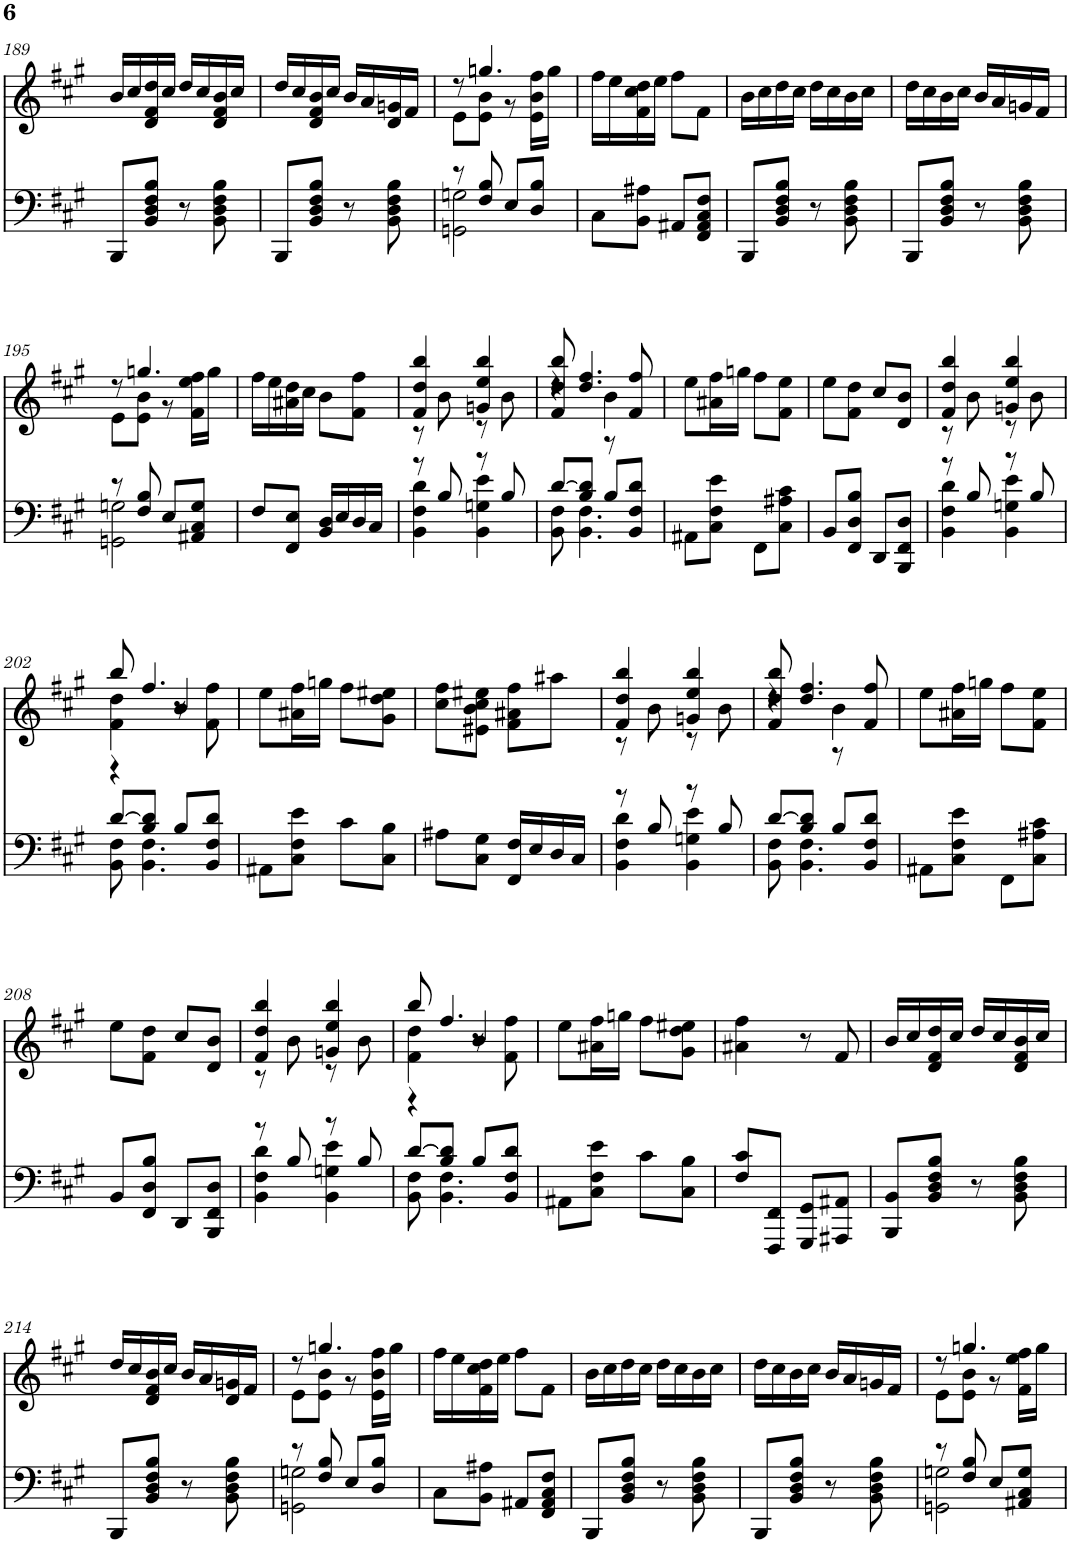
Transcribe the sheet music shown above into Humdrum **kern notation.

**kern	**kern
*part2	*part1
*staff2	*staff1
*I"Piano	*I"Piano
*I'Pno	*I'Pno
!!LO:PB:g=z
*clefF4	*clefG2
*k[f#c#g#]	*k[f#c#g#]
*M2/4	*M2/4
=189	=189
8BBB/L	16b/LL
.	16cc#/
8BB/ 8D/ 8F#/ 8B/J	16d/ 16f#/ 16dd/
.	16cc#/JJ
8r	16dd/LL
.	16cc#/
8BB\ 8D\ 8F#\ 8B\	16d/ 16f#/ 16b/
.	16cc#/JJ
=190	=190
8BBB/L	16dd/LL
.	16cc#/
8BB/ 8D/ 8F#/ 8B/J	16d/ 16f#/ 16b/
.	16cc#/JJ
8r	16b/LL
.	16a/
8BB\ 8D\ 8F#\ 8B\	16d/ 16gn/
.	16f#/JJ
=191	=191
*^	*^
8r	2GGn\ 2Gn\	8r	8e\L
8F#/ 8B/	.	4.ggn/	8e\ 8b\J
8E/L	.	.	8r
8D/ 8B/J	.	.	16e\ 16b\ 16ff#\LL
.	.	.	16gg\JJ
*v	*v	*	*
*	*v	*v
=192	=192
8C#\L	16ff#\LL
.	16ee\
8BB\ 8A#X\J	16f#\ 16cc#\ 16dd\
.	16ee\JJ
8AA#X/L	8ff#\L
8FF#/ 8AA#/ 8C#/ 8F#/J	8f#\J
=193	=193
8BBB/L	16b\LL
.	16cc#\
8BB/ 8D/ 8F#/ 8B/J	16dd\
.	16cc#\JJ
8r	16dd\LL
.	16cc#\
8BB\ 8D\ 8F#\ 8B\	16b\
.	16cc#\JJ
=194	=194
8BBB/L	16dd\LL
.	16cc#\
8BB/ 8D/ 8F#/ 8B/J	16b\
.	16cc#\JJ
8r	16b/LL
.	16a/
8BB\ 8D\ 8F#\ 8B\	16gn/
.	16f#/JJ
!!LO:LB:g=z
=195	=195
*^	*^
8r	2GGn\ 2Gn\	8r	8e\L
8F#/ 8B/	.	4.ggn/	8e\ 8b\J
8E/L	.	.	8r
8AA#X/ 8C#/ 8G/J	.	.	16f#\ 16ee\ 16ff#\LL
.	.	.	16gg\JJ
*v	*v	*	*
*	*v	*v
=196	=196
8F#/L	16ff#\LL
.	16ee\
8FF#/ 8E/J	16a#X\ 16dd\
.	16cc#\JJ
16BB/ 16D/LL	8b\L
16E/	.
16D/	8f#\ 8ff#\J
16C#/JJ	.
=197	=197
*^	*^
8r	4BB\ 4F#\ 4d\	4f#/ 4dd/ 4bb/	8r
8B/	.	.	8b\
8r	4BB\ 4Gn\ 4e\	4gn/ 4ee/ 4bb/	8r
8B/	.	.	8b\
=198	=198	=198	=198
*	*	*	*^
[8d/L	8BB\ 8F#\	8dd/ 8bb/	4r	4f#/
8B/ 8d/]J	4.BB\ 4.F#\	4.dd/ 4.ff#/	.	.
8B/L	.	.	4b\	8r
8BB/ 8F#/ 8d/J	.	.	.	8f#/ 8ff#/
*v	*v	*	*	*
*	*v	*v	*v
=199	=199
8AA#X\L	8ee\L
8C#\ 8F#\ 8e\J	16a#X\ 16ff#\L
.	16ggn\JJ
8FF#\L	8ff#\L
8C#\ 8A#X\ 8c#\J	8f#\ 8ee\J
=200	=200
8BB/L	8ee\L
8FF#/ 8D/ 8B/J	8f#\ 8dd\J
8DD/L	8cc#/L
8BBB/ 8FF#/ 8D/J	8d/ 8b/J
=201	=201
*^	*^
8r	4BB\ 4F#\ 4d\	4f#/ 4dd/ 4bb/	8r
8B/	.	.	8b\
8r	4BB\ 4Gn\ 4e\	4gn/ 4ee/ 4bb/	8r
8B/	.	.	8b\
!!LO:LB:g=z
=202	=202	=202	=202
*	*	*	*^
[8d/L	8BB\ 8F#\	8bb/	4f#\ 4dd\	4r
8B/ 8d/]J	4.BB\ 4.F#\	4.ff#/	.	.
8B/L	.	.	8r	4b/
8BB/ 8F#/ 8d/J	.	.	8f#\ 8ff#\	.
*v	*v	*	*	*
*	*v	*v	*v
=203	=203
8AA#X\L	8ee\L
8C#\ 8F#\ 8e\J	16a#X\ 16ff#\L
.	16ggn\JJ
8c#\L	8ff#\L
8C#\ 8B\J	8g#\ 8dd\ 8ee#X\J
=204	=204
8A#X\L	8cc#\ 8ff#\L
8C#\ 8G#\J	8e#X\ 8b\ 8cc#\ 8ee#X\J
16FF#/ 16F#/LL	8f#\ 8a#X\ 8ff#\L
16E/	.
16D/	8aa#X\J
16C#/JJ	.
=205	=205
*^	*^
8r	4BB\ 4F#\ 4d\	4f#/ 4dd/ 4bb/	8r
8B/	.	.	8b\
8r	4BB\ 4Gn\ 4e\	4gn/ 4ee/ 4bb/	8r
8B/	.	.	8b\
=206	=206	=206	=206
*	*	*	*^
[8d/L	8BB\ 8F#\	8dd/ 8bb/	4r	4f#/
8B/ 8d/]J	4.BB\ 4.F#\	4.dd/ 4.ff#/	.	.
8B/L	.	.	4b\	8r
8BB/ 8F#/ 8d/J	.	.	.	8f#/ 8ff#/
*v	*v	*	*	*
*	*v	*v	*v
=207	=207
8AA#X\L	8ee\L
8C#\ 8F#\ 8e\J	16a#X\ 16ff#\L
.	16ggn\JJ
8FF#\L	8ff#\L
8C#\ 8A#X\ 8c#\J	8f#\ 8ee\J
!!LO:LB:g=z
=208	=208
8BB/L	8ee\L
8FF#/ 8D/ 8B/J	8f#\ 8dd\J
8DD/L	8cc#/L
8BBB/ 8FF#/ 8D/J	8d/ 8b/J
=209	=209
*^	*^
8r	4BB\ 4F#\ 4d\	4f#/ 4dd/ 4bb/	8r
8B/	.	.	8b\
8r	4BB\ 4Gn\ 4e\	4gn/ 4ee/ 4bb/	8r
8B/	.	.	8b\
=210	=210	=210	=210
*	*	*	*^
[8d/L	8BB\ 8F#\	8bb/	4f#\ 4dd\	4r
8B/ 8d/]J	4.BB\ 4.F#\	4.ff#/	.	.
8B/L	.	.	8r	4b/
8BB/ 8F#/ 8d/J	.	.	8f#\ 8ff#\	.
*v	*v	*	*	*
*	*v	*v	*v
=211	=211
8AA#X\L	8ee\L
8C#\ 8F#\ 8e\J	16a#X\ 16ff#\L
.	16ggn\JJ
8c#\L	8ff#\L
8C#\ 8B\J	8g#\ 8dd\ 8ee#X\J
=212	=212
8F#/ 8c#/L	4a#X\ 4ff#\
8FFF#/ 8FF#/J	.
8GGG#/ 8GG#/L	8r
8AAA#X/ 8AA#X/J	8f#/
=213	=213
8BBB/ 8BB/L	16b/LL
.	16cc#/
8BB/ 8D/ 8F#/ 8B/J	16d/ 16f#/ 16dd/
.	16cc#/JJ
8r	16dd/LL
.	16cc#/
8BB\ 8D\ 8F#\ 8B\	16d/ 16f#/ 16b/
.	16cc#/JJ
!!LO:LB:g=z
=214	=214
8BBB/L	16dd/LL
.	16cc#/
8BB/ 8D/ 8F#/ 8B/J	16d/ 16f#/ 16b/
.	16cc#/JJ
8r	16b/LL
.	16a/
8BB\ 8D\ 8F#\ 8B\	16d/ 16gn/
.	16f#/JJ
=215	=215
*^	*^
8r	2GGn\ 2Gn\	8r	8e\L
8F#/ 8B/	.	4.ggn/	8e\ 8b\J
8E/L	.	.	8r
8D/ 8B/J	.	.	16e\ 16b\ 16ff#\LL
.	.	.	16gg\JJ
*v	*v	*	*
*	*v	*v
=216	=216
8C#\L	16ff#\LL
.	16ee\
8BB\ 8A#X\J	16f#\ 16cc#\ 16dd\
.	16ee\JJ
8AA#X/L	8ff#\L
8FF#/ 8AA#/ 8C#/ 8F#/J	8f#\J
=217	=217
8BBB/L	16b\LL
.	16cc#\
8BB/ 8D/ 8F#/ 8B/J	16dd\
.	16cc#\JJ
8r	16dd\LL
.	16cc#\
8BB\ 8D\ 8F#\ 8B\	16b\
.	16cc#\JJ
=218	=218
8BBB/L	16dd\LL
.	16cc#\
8BB/ 8D/ 8F#/ 8B/J	16b\
.	16cc#\JJ
8r	16b/LL
.	16a/
8BB\ 8D\ 8F#\ 8B\	16gn/
.	16f#/JJ
=219	=219
*^	*^
8r	2GGn\ 2Gn\	8r	8e\L
8F#/ 8B/	.	4.ggn/	8e\ 8b\J
8E/L	.	.	8r
8AA#X/ 8C#/ 8G/J	.	.	16f#\ 16ee\ 16ff#\LL
.	.	.	16gg\JJ
*v	*v	*	*
*	*v	*v
=	=
*-	*-
